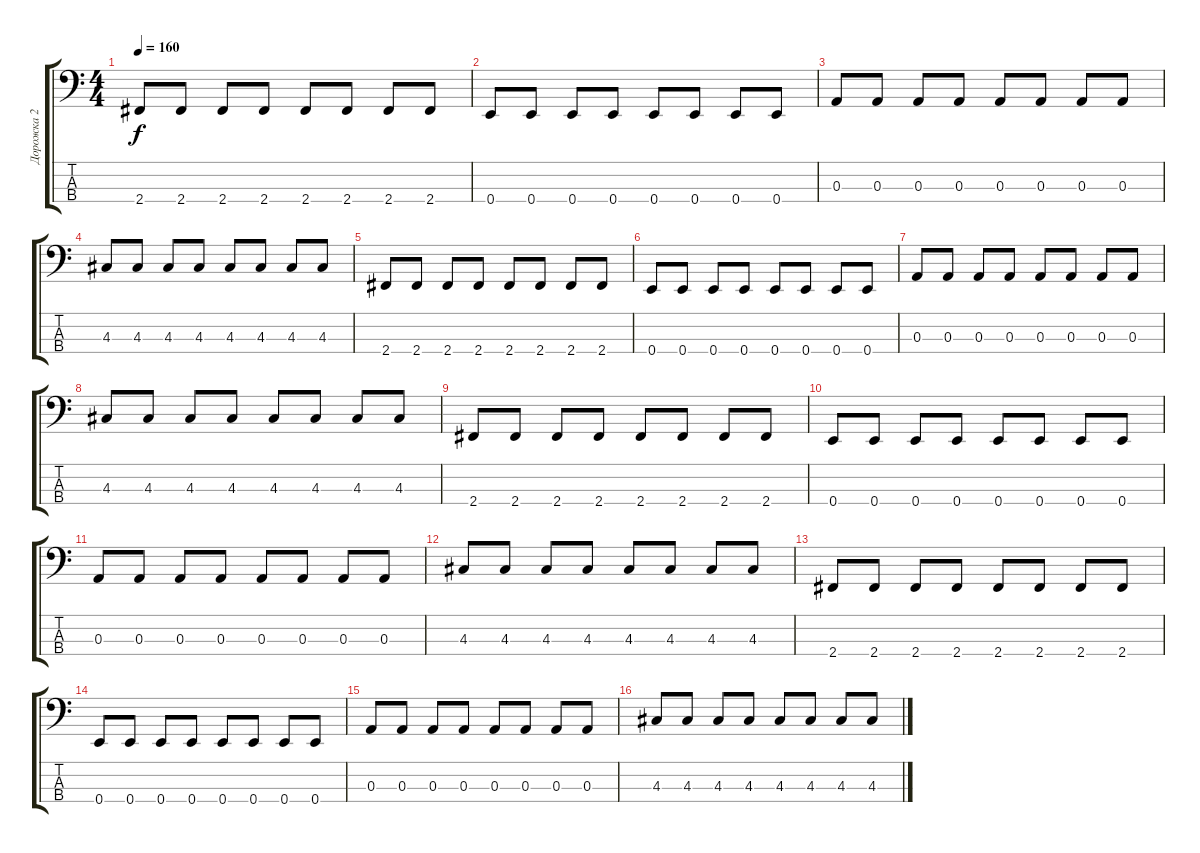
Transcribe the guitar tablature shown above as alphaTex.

\track ("Дорожка 2" "Дорожка 2") {instrument electricbassfinger}
\staff {score tabs}
\tuning (G2 D2 A1 E1) {hide}
\ts (4 4)
\tempo 160
\clef f4
\ks c
2.4.8{dy f} 2.4.8 2.4.8 2.4.8 2.4.8 2.4.8 2.4.8 2.4.8 |
0.4.8 0.4.8 0.4.8 0.4.8 0.4.8 0.4.8 0.4.8 0.4.8 |
0.3.8 0.3.8 0.3.8 0.3.8 0.3.8 0.3.8 0.3.8 0.3.8 |
4.3.8 4.3.8 4.3.8 4.3.8 4.3.8 4.3.8 4.3.8 4.3.8 |
2.4.8 2.4.8 2.4.8 2.4.8 2.4.8 2.4.8 2.4.8 2.4.8 |
0.4.8 0.4.8 0.4.8 0.4.8 0.4.8 0.4.8 0.4.8 0.4.8 |
0.3.8 0.3.8 0.3.8 0.3.8 0.3.8 0.3.8 0.3.8 0.3.8 |
4.3.8 4.3.8 4.3.8 4.3.8 4.3.8 4.3.8 4.3.8 4.3.8 |
2.4.8 2.4.8 2.4.8 2.4.8 2.4.8 2.4.8 2.4.8 2.4.8 |
0.4.8 0.4.8 0.4.8 0.4.8 0.4.8 0.4.8 0.4.8 0.4.8 |
0.3.8 0.3.8 0.3.8 0.3.8 0.3.8 0.3.8 0.3.8 0.3.8 |
4.3.8 4.3.8 4.3.8 4.3.8 4.3.8 4.3.8 4.3.8 4.3.8 |
2.4.8 2.4.8 2.4.8 2.4.8 2.4.8 2.4.8 2.4.8 2.4.8 |
0.4.8 0.4.8 0.4.8 0.4.8 0.4.8 0.4.8 0.4.8 0.4.8 |
0.3.8 0.3.8 0.3.8 0.3.8 0.3.8 0.3.8 0.3.8 0.3.8 |
4.3.8 4.3.8 4.3.8 4.3.8 4.3.8 4.3.8 4.3.8 4.3.8
